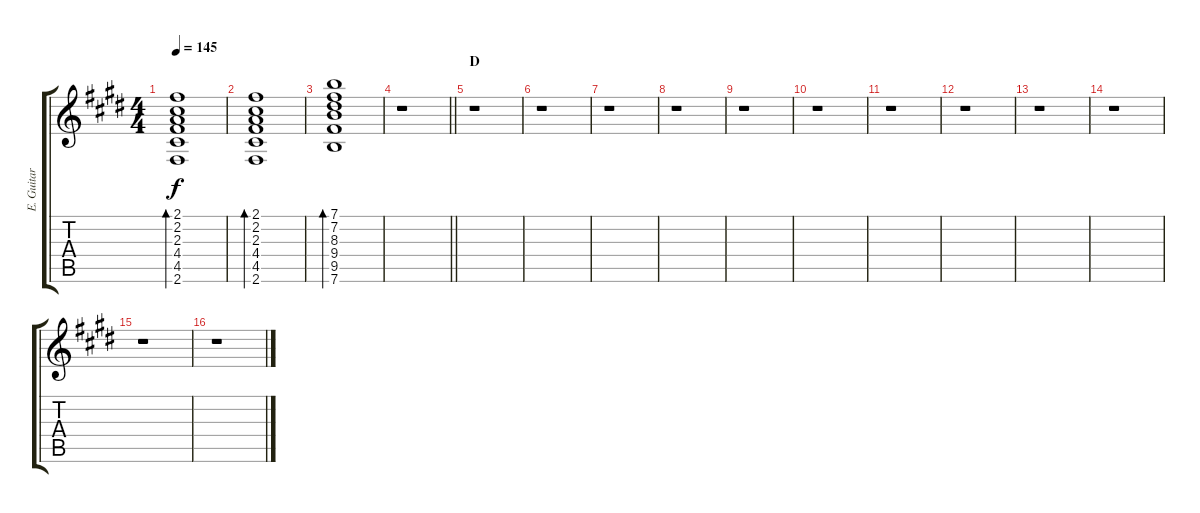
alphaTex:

\track ("E. Guitar II" "E. Guitar ") {instrument overdrivenguitar}
\staff {score tabs}
\tuning (E4 B3 G3 D3 A2 E2) {hide}
\ts (4 4)
\tempo 145
\clef g2
\ks e
(2.1 2.2 2.3 4.4 4.5 2.6).1{bd 120 dy f} |
(2.1 2.2 2.3 4.4 4.5 2.6).1{bd 120} |
(7.1 7.2 8.3 9.4 9.5 7.6).1{bd 120} |
\barLineRight lightlight
r.1 |
\section ("" "D")
r.1 |
r.1 |
r.1 |
r.1 |
r.1 |
r.1 |
r.1 |
r.1 |
r.1 |
r.1 |
r.1 |
r.1
